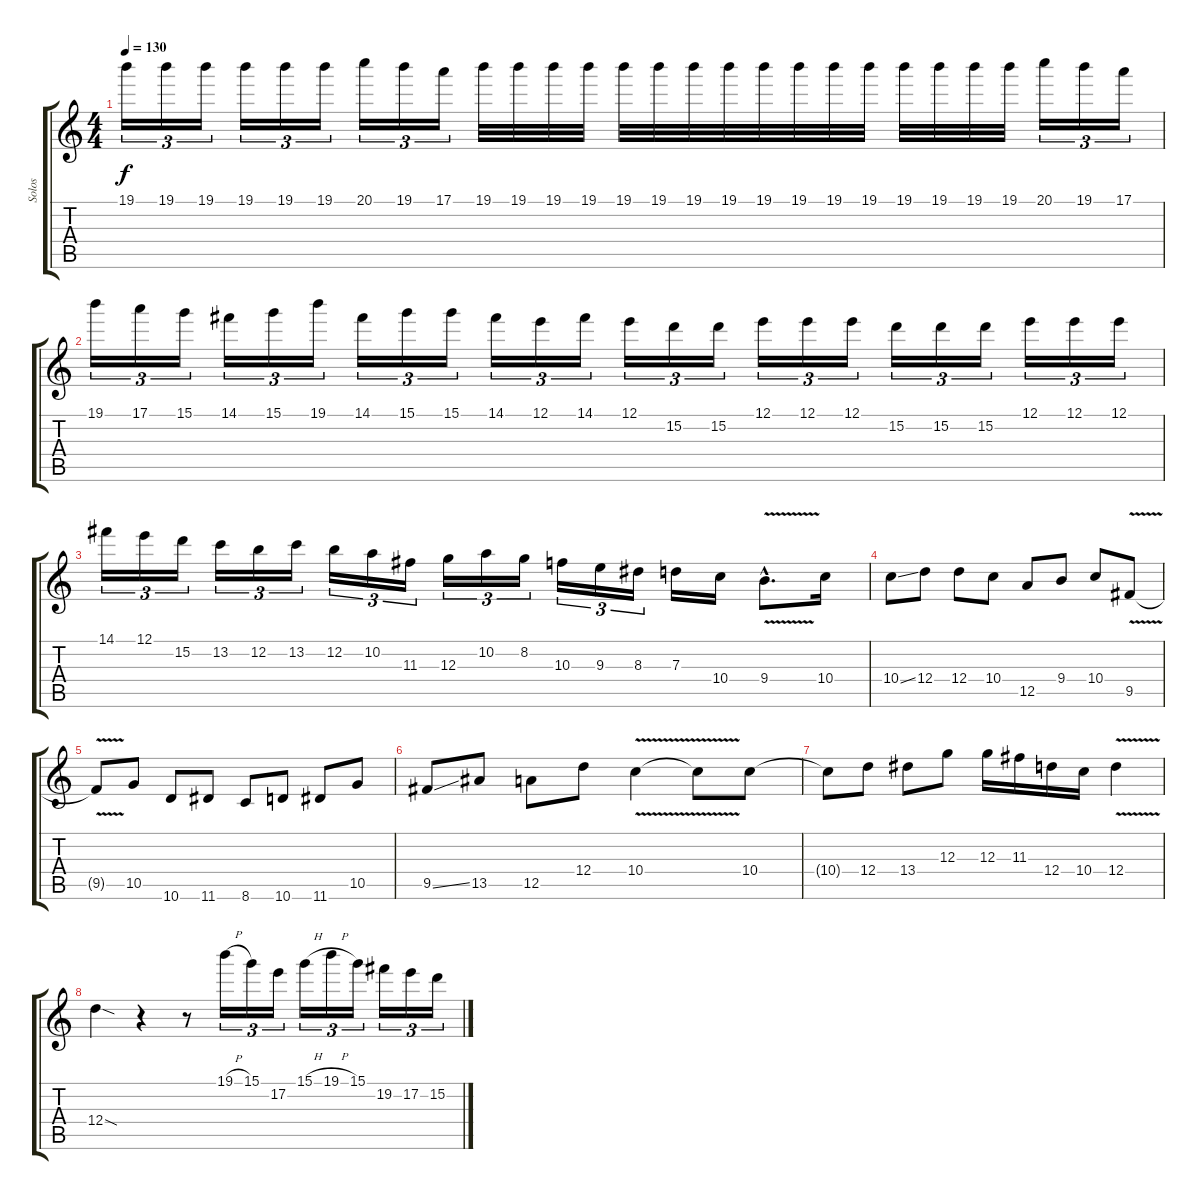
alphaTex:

\track ("Solos" "Solos") {instrument distortionguitar}
\staff {score tabs}
\tuning (E4 B3 G3 D3 A2 E2) {hide}
\ts (4 4)
\tempo 130
\clef g2
\ks c
19.1.16{tu (3 2) dy f} 19.1.16{tu (3 2)} 19.1.16{tu (3 2)} 19.1.16{tu (3 2)} 19.1.16{tu (3 2)} 19.1.16{tu (3 2)} 20.1.16{tu (3 2)} 19.1.16{tu (3 2)} 17.1.16{tu (3 2)} 19.1.32 19.1.32 19.1.32 19.1.32 19.1.32 19.1.32 19.1.32 19.1.32 19.1.32 19.1.32 19.1.32 19.1.32 19.1.32 19.1.32 19.1.32 19.1.32 20.1.16{tu (3 2)} 19.1.16{tu (3 2)} 17.1.16{tu (3 2)} |
19.1.16{tu (3 2)} 17.1.16{tu (3 2)} 15.1.16{tu (3 2)} 14.1.16{tu (3 2)} 15.1.16{tu (3 2)} 19.1.16{tu (3 2)} 14.1.16{tu (3 2)} 15.1.16{tu (3 2)} 15.1.16{tu (3 2)} 14.1.16{tu (3 2)} 12.1.16{tu (3 2)} 14.1.16{tu (3 2)} 12.1.16{tu (3 2)} 15.2.16{tu (3 2)} 15.2.16{tu (3 2)} 12.1.16{tu (3 2)} 12.1.16{tu (3 2)} 12.1.16{tu (3 2)} 15.2.16{tu (3 2)} 15.2.16{tu (3 2)} 15.2.16{tu (3 2)} 12.1.16{tu (3 2)} 12.1.16{tu (3 2)} 12.1.16{tu (3 2)} |
14.1.16{tu (3 2)} 12.1.16{tu (3 2)} 15.2.16{tu (3 2)} 13.2.16{tu (3 2)} 12.2.16{tu (3 2)} 13.2.16{tu (3 2)} 12.2.16{tu (3 2)} 10.2.16{tu (3 2)} 11.3.16{tu (3 2)} 12.3.16{tu (3 2)} 10.2.16{tu (3 2)} 8.2.16{tu (3 2)} 10.3.16{tu (3 2)} 9.3.16{tu (3 2)} 8.3.16{tu (3 2)} 7.3.16 10.4.16 9.4{v hac}.8{d} 10.4.16 |
10.4{ss}.8 12.4.8 12.4.8 10.4.8 12.5.8 9.4.8 10.4.8 9.5{v}.8 |
9.5{t}.8 10.5.8 10.6.8 11.6.8 8.6.8 10.6.8 11.6.8 10.5.8 |
9.5{ss}.8 13.5.8 12.5.8 12.4.8 10.4{v}.4 10.4{t}.8 10.4.8 |
10.4{t}.8 12.4.8 13.4.8 12.3.8 12.3.16 11.3.16 12.4.16 10.4.16 12.4{v}.4 |
12.4{sod}.4 r.4 r.8 19.1{h}.16{tu (3 2)} 15.1.16{tu (3 2)} 17.2.16{tu (3 2)} 15.1{h}.16{tu (3 2)} 19.1{h}.16{tu (3 2)} 15.1.16{tu (3 2)} 19.2.16{tu (3 2)} 17.2.16{tu (3 2)} 15.2.16{tu (3 2)}
